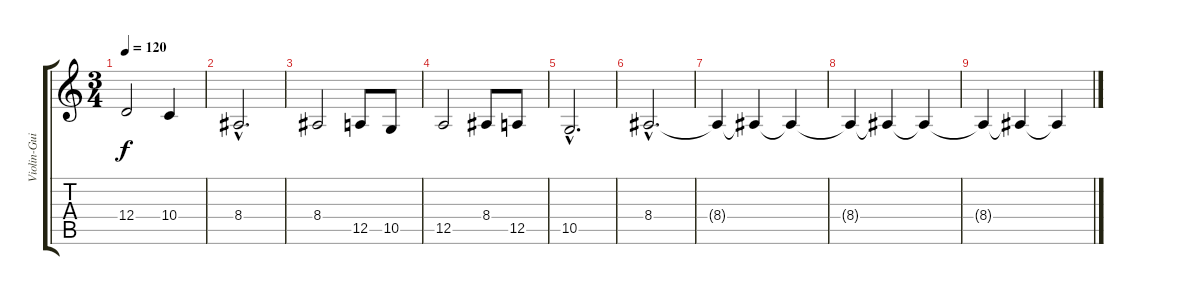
\track ("Violin-Guitarra 2" "Violin-Gui") {instrument violin}
\staff {score tabs}
\tuning (E4 B3 G3 D3 A2 E2) {hide}
\ts (3 4)
\tempo 120
\clef g2
\ks c
12.4.2{dy f} 10.4.4 |
8.4{hac}.2{d} |
8.4.2 12.5.8 10.5.8 |
12.5.2 8.4.8 12.5.8 |
10.5{hac}.2{d} |
8.4{hac}.2{d} |
8.4{t}.4{volume 9} 8.4{t}.4{volume 8} 8.4{t}.4{volume 7} |
8.4{t}.4{volume 7} 8.4{t}.4{volume 6} 8.4{t}.4{volume 5} |
8.4{t}.4{volume 5} 8.4{t}.4{volume 4} 8.4{t}.4{volume 3}
